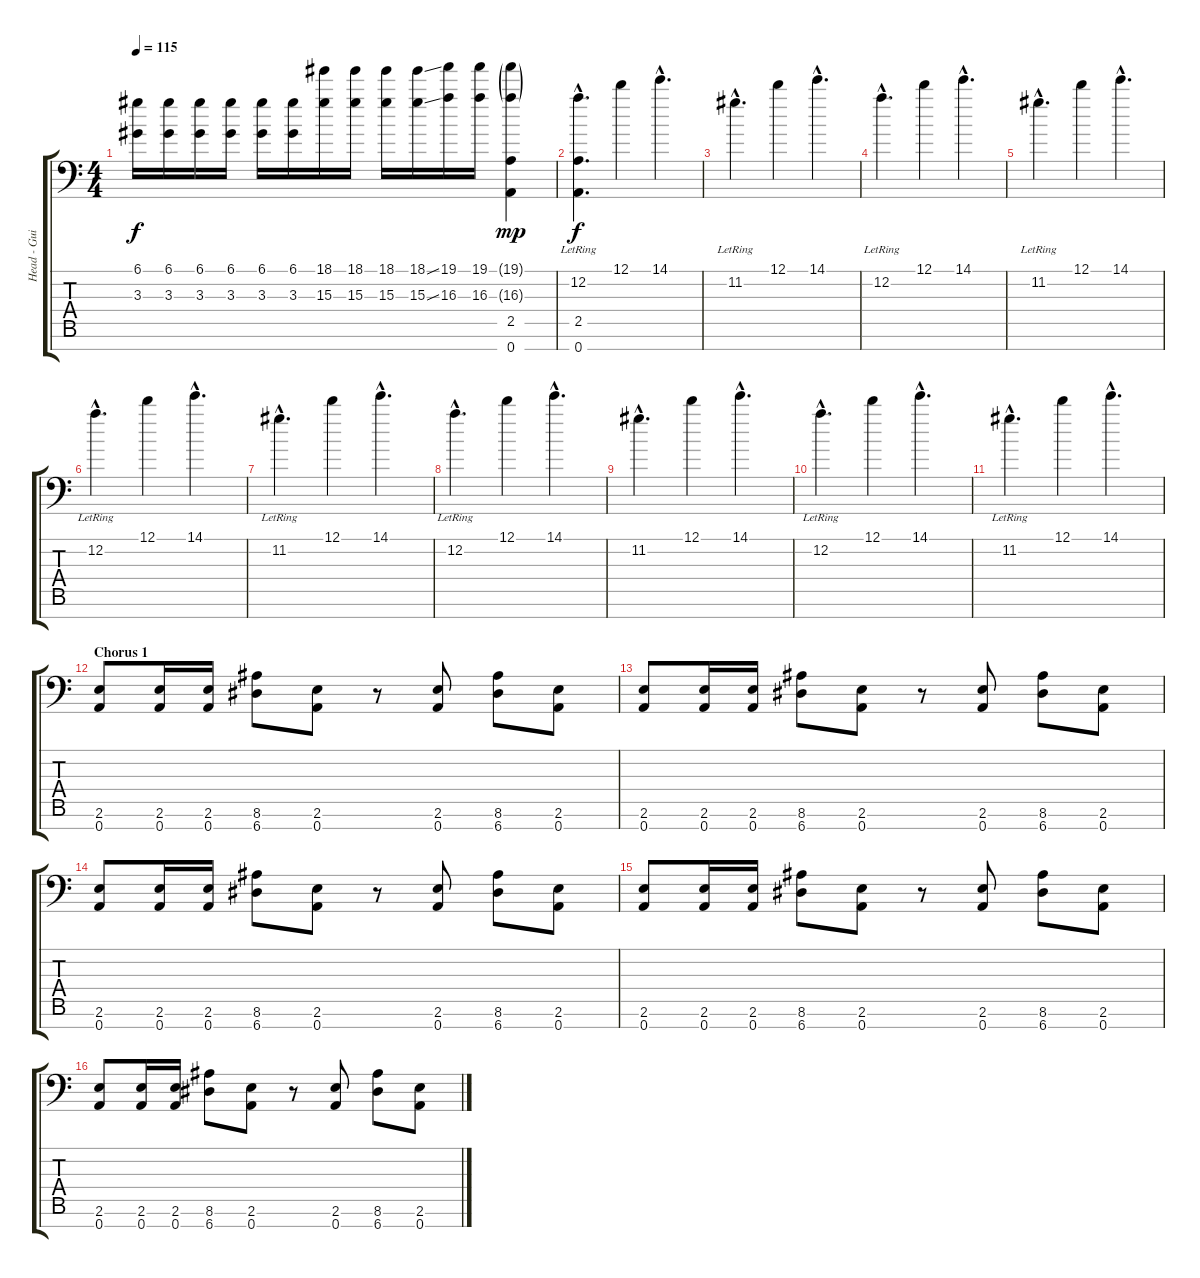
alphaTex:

\track ("Head - Guitar" "Head - Gui") {instrument overdrivenguitar}
\staff {score tabs}
\tuning (D4 A3 F3 C3 G2 D2 A1) {hide}
\ts (4 4)
\tempo 115
\clef f4
\ks c
(6.1 3.3).16{dy f} (6.1 3.3).16 (6.1 3.3).16 (6.1 3.3).16 (6.1 3.3).16 (6.1 3.3).16 (18.1 15.3).16 (18.1 15.3).16 (18.1 15.3).16 (18.1{ss} 15.3{ss}).16 (19.1 16.3).16 (19.1 16.3).16 (19.1{g} 16.3{g} 2.5 0.7).4{dy mp} |
(12.2{hac lr} 2.5{hac} 0.7{hac}).4{d dy f volume 8 instrument distortionguitar} 12.1.4 14.1{hac}.4{d} |
11.2{hac lr}.4{d} 12.1.4 14.1{hac}.4{d} |
12.2{hac lr}.4{d} 12.1.4 14.1{hac}.4{d} |
11.2{hac lr}.4{d} 12.1.4 14.1{hac}.4{d} |
12.2{hac lr}.4{d} 12.1.4 14.1{hac}.4{d} |
11.2{hac lr}.4{d} 12.1.4 14.1{hac}.4{d} |
12.2{hac lr}.4{d} 12.1.4 14.1{hac}.4{d} |
11.2{hac}.4{d} 12.1.4 14.1{hac}.4{d} |
12.2{hac lr}.4{d} 12.1.4 14.1{hac}.4{d} |
11.2{hac lr}.4{d} 12.1.4 14.1{hac}.4{d} |
\section ("" "Chorus 1")
(2.6 0.7).8{volume 8 instrument overdrivenguitar} (2.6 0.7).16 (2.6 0.7).16 (8.6 6.7).8 (2.6 0.7).8 r.8 (2.6 0.7).8 (8.6 6.7).8 (2.6 0.7).8 |
(2.6 0.7).8 (2.6 0.7).16 (2.6 0.7).16 (8.6 6.7).8 (2.6 0.7).8 r.8 (2.6 0.7).8 (8.6 6.7).8 (2.6 0.7).8 |
(2.6 0.7).8 (2.6 0.7).16 (2.6 0.7).16 (8.6 6.7).8 (2.6 0.7).8 r.8 (2.6 0.7).8 (8.6 6.7).8 (2.6 0.7).8 |
(2.6 0.7).8 (2.6 0.7).16 (2.6 0.7).16 (8.6 6.7).8 (2.6 0.7).8 r.8 (2.6 0.7).8 (8.6 6.7).8 (2.6 0.7).8 |
(2.6 0.7).8 (2.6 0.7).16 (2.6 0.7).16 (8.6 6.7).8 (2.6 0.7).8 r.8 (2.6 0.7).8 (8.6 6.7).8 (2.6 0.7).8
